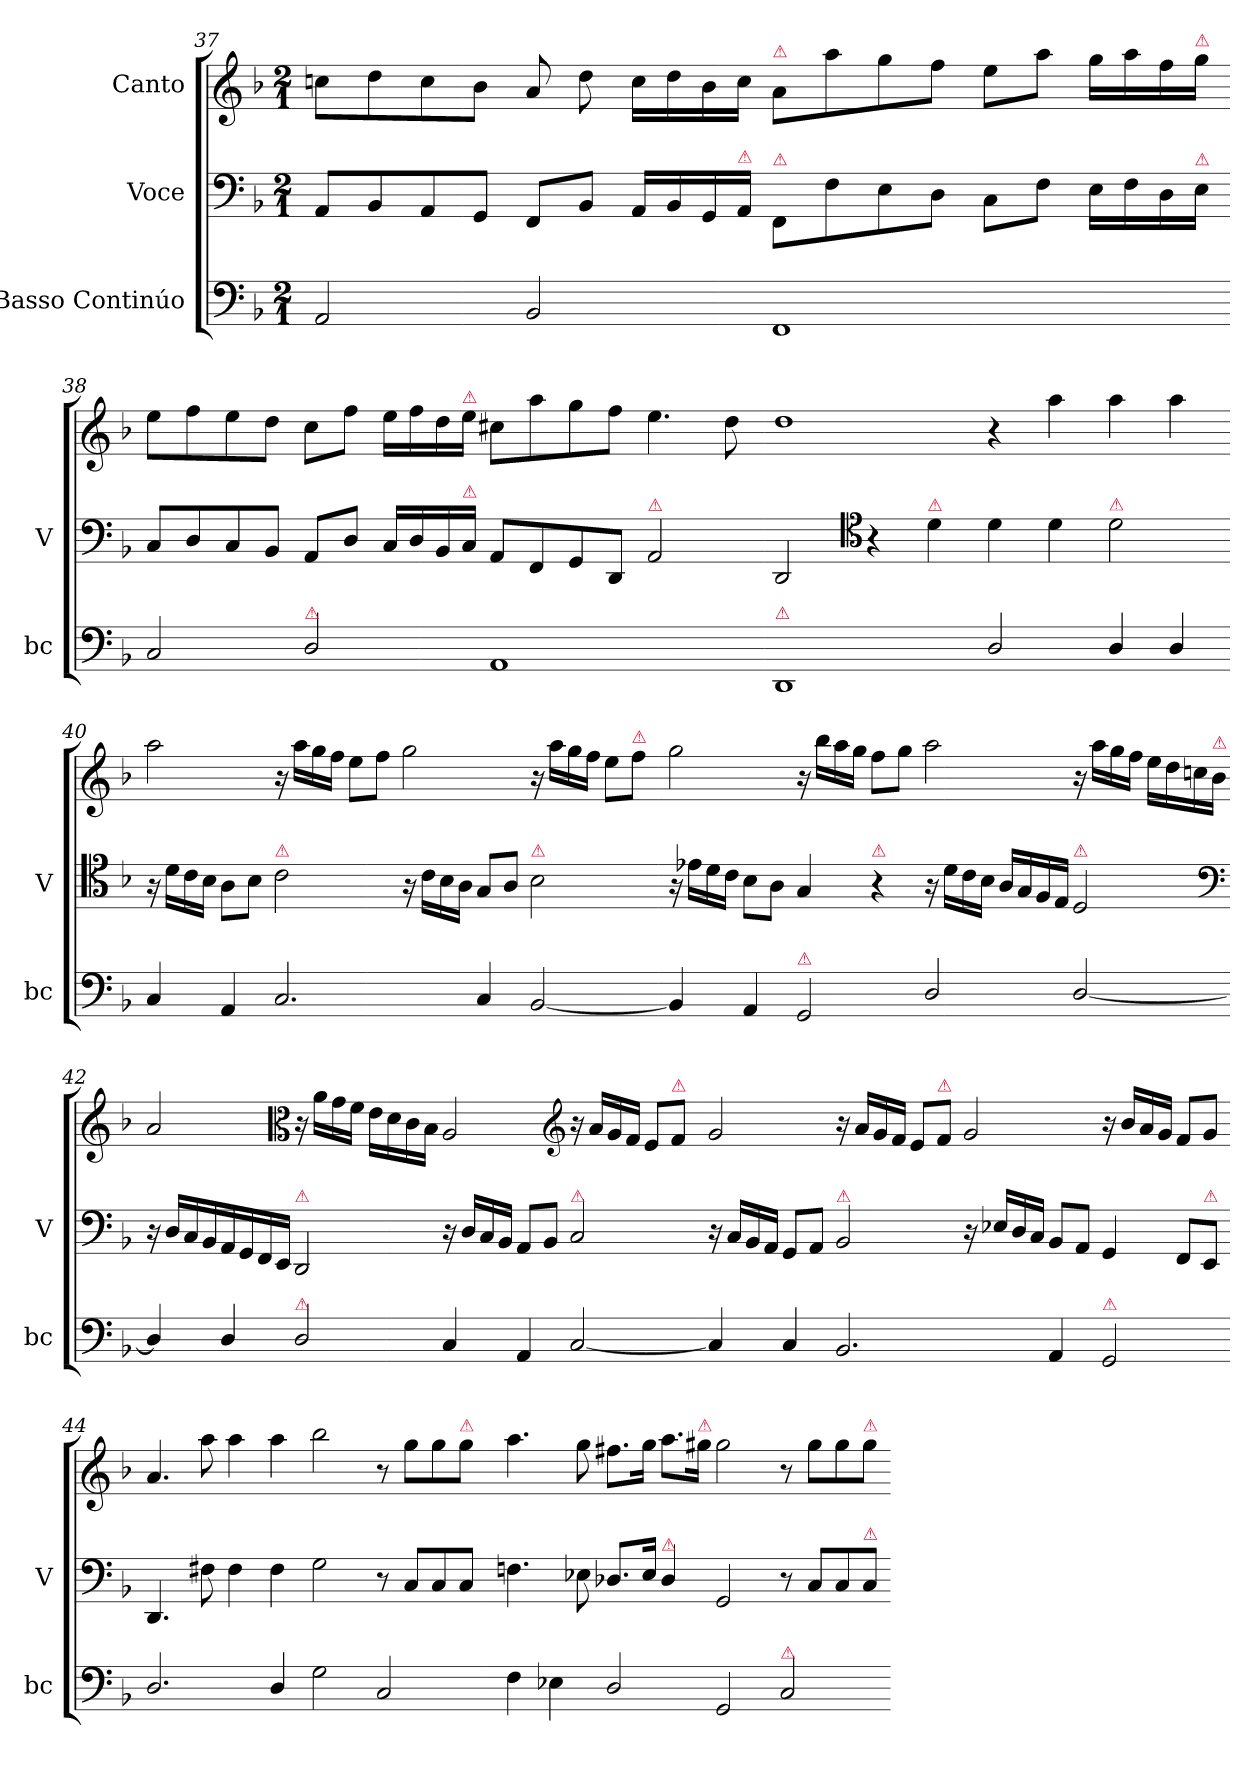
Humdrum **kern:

**kern	**kern	**dynam	**kern	**dynam
*part3	*part2	*part2	*part1	*part1
*staff3	*staff2	*staff2	*staff1	*staff1
*I"Basso Continúo	*I"Voce	*	*I"Canto	*
*I'bc	*I'V	*	*	*
*clefF4	*clefF4	*	*clefG2	*
*k[b-]	*k[b-]	*	*k[b-]	*
*M2/1	*M2/1	*	*M2/1	*
=37	=37	=37	=37	=37
2AA/	8AA/L	.	8ccn\L	.
.	8BB-/	.	8dd\	.
.	8AA/	.	8cc\	.
.	8GG/J	.	8b-\J	.
2BB-/	8FF/L	.	8a/	.
.	8BB-/J	.	8dd\	.
.	16AA/LL	.	16cc\LL	.
.	16BB-/	.	16dd\	.
.	16GG/	.	16b-\	.
!	!LO:TX:a:color=crimson:t=⚠	!	!	!
.	16AA/JJ	.	16cc\JJ	.
!	!	!	!LO:TX:a:color=crimson:t=⚠	!
!	!LO:TX:a:color=crimson:t=⚠	!	!	!
1FF	8FF/L	.	8a/L	.
.	8F\	.	8aa\	.
.	8E\	.	8gg\	.
.	8D\J	.	8ff\J	.
.	8C\L	.	8ee\L	.
.	8F\J	.	8aa\J	.
.	16E\LL	.	16gg\LL	.
.	16F\	.	16aa\	.
.	16D\	.	16ff\	.
!	!	!	!LO:TX:a:color=crimson:t=⚠	!
!	!LO:TX:a:color=crimson:t=⚠	!	!	!
.	16E\JJ	.	16gg\JJ	.
=38-	=38-	=38-	=38-	=38-
2C/	8C/L	.	8ee\L	.
.	8D/	.	8ff\	.
.	8C/	.	8ee\	.
.	8BB-/J	.	8dd\J	.
!LO:TX:a:color=crimson:t=⚠	!	!	!	!
2D/	8AA/L	.	8cc\L	.
.	8D/J	.	8ff\J	.
.	16C/LL	.	16ee\LL	.
.	16D/	.	16ff\	.
.	16BB-/	.	16dd\	.
!	!	!	!LO:TX:a:color=crimson:t=⚠	!
!	!LO:TX:a:color=crimson:t=⚠	!	!	!
.	16C/JJ	.	16ee\JJ	.
1AA	8AA/L	.	8cc#X\L	.
.	8FF/	.	8aa\	.
.	8GG/	.	8gg\	.
.	8DD/J	.	8ff\J	.
!	!LO:TX:a:color=crimson:t=⚠	!	!	!
.	2AA/	.	4.ee\	.
.	.	.	8dd\	.
=39-	=39-	=39-	=39-	=39-
!LO:TX:a:color=crimson:t=⚠	!	!	!	!
1DD	2DD/	.	1dd	.
*	*clefC4	*	*	*
.	4r	.	.	.
!	!LO:TX:a:color=crimson:t=⚠	!	!	!
.	4d\	.	.	.
2D/	4d\	.	4r	.
.	4d\	.	4aa\	.
!	!LO:TX:a:color=crimson:t=⚠	!	!	!
4D/	2d\	.	4aa\	.
4D/	.	.	4aa\	.
=40-	=40-	=40-	=40-	=40-
4C/	16r	.	2aa\	.
.	16d\LL	.	.	.
.	16c\	.	.	.
.	16B-\JJ	.	.	.
4AA/	8A\L	.	.	.
.	8B-\J	.	.	.
!	!LO:TX:a:color=crimson:t=⚠	!	!	!
2.C/	2c\	.	16r	.
.	.	.	16aa\LL	.
.	.	.	16gg\	.
.	.	.	16ff\JJ	.
.	.	.	8ee\L	.
.	.	.	8ff\J	.
.	16r	.	2gg\	.
.	16c\LL	.	.	.
.	16B-\	.	.	.
.	16A\JJ	.	.	.
4C/	8G/L	.	.	.
.	8A/J	.	.	.
!	!LO:TX:a:color=crimson:t=⚠	!	!	!
[2BB-/	2B-\	.	16r	.
.	.	.	16aa\LL	.
.	.	.	16gg\	.
.	.	.	16ff\JJ	.
.	.	.	8ee\L	.
!	!	!	!LO:TX:a:color=crimson:t=⚠	!
.	.	.	8ff\J	.
=41-	=41-	=41-	=41-	=41-
4BB-/]	16r	.	2gg\	.
.	16e-X\LL	.	.	.
.	16d\	.	.	.
.	16c\JJ	.	.	.
4AA/	8B-\L	.	.	.
.	8A\J	.	.	.
!LO:TX:a:color=crimson:t=⚠	!	!	!	!
2GG/	4G/	.	16r	.
.	.	.	16bb-\LL	.
.	.	.	16aa\	.
.	.	.	16gg\JJ	.
!	!LO:TX:a:color=crimson:t=⚠	!	!	!
.	4r	.	8ff\L	.
.	.	.	8gg\J	.
2D/	16r	.	2aa\	.
.	16d\LL	.	.	.
.	16c\	.	.	.
.	16B-\JJ	.	.	.
.	16A/LL	.	.	.
.	16G/	.	.	.
.	16F/	.	.	.
.	16E/JJ	.	.	.
!	!LO:TX:a:color=crimson:t=⚠	!	!	!
[2D/	2D/	.	16r	.
.	.	.	16aa\LL	.
.	.	.	16gg\	.
.	.	.	16ff\JJ	.
.	.	.	16ee\LL	.
.	.	.	16dd\	.
.	.	.	16ccn\	.
!	!	!	!LO:TX:a:color=crimson:t=⚠	!
.	.	.	16b-\JJ	.
*	*clefF4	*	*	*
=42-	=42-	=42-	=42-	=42-
4D/]	16r	.	2a/	.
.	16D/LL	.	.	.
.	16C/	.	.	.
.	16BB-/	.	.	.
4D/	16AA/	.	.	.
.	16GG/	.	.	.
.	16FF/	.	.	.
.	16EE/JJ	.	.	.
*	*	*	*clefC3	*
!	!LO:TX:a:color=crimson:t=⚠	!	!	!
!LO:TX:a:color=crimson:t=⚠	!	!	!	!
2D/	2DD/	.	16r	.
.	.	.	16a\LL	.
.	.	.	16g\	.
.	.	.	16f\JJ	.
.	.	.	16e\LL	.
.	.	.	16d\	.
.	.	.	16c\	.
.	.	.	16B-\JJ	.
4C/	16r	.	2A/	.
.	16D/LL	.	.	.
.	16C/	.	.	.
.	16BB-/JJ	.	.	.
4AA/	8AA/L	.	.	.
.	8BB-/J	.	.	.
*	*	*	*clefG2	*
!	!LO:TX:a:color=crimson:t=⚠	!	!	!
[2C/	2C/	.	16r	.
.	.	.	16a/LL	.
.	.	.	16g/	.
.	.	.	16f/JJ	.
.	.	.	8e/L	.
!	!	!	!LO:TX:a:color=crimson:t=⚠	!
.	.	.	8f/J	.
=43-	=43-	=43-	=43-	=43-
4C/]	16r	.	2g/	.
.	16C/LL	.	.	.
.	16BB-/	.	.	.
.	16AA/JJ	.	.	.
4C/	8GG/L	.	.	.
.	8AA/J	.	.	.
!	!LO:TX:a:color=crimson:t=⚠	!	!	!
2.BB-/	2BB-/	.	16r	.
.	.	.	16a/LL	.
.	.	.	16g/	.
.	.	.	16f/JJ	.
.	.	.	8e/L	.
!	!	!	!LO:TX:a:color=crimson:t=⚠	!
.	.	.	8f/J	.
.	16r	.	2g/	.
.	16E-X/LL	.	.	.
.	16D/	.	.	.
.	16C/JJ	.	.	.
4AA/	8BB-/L	.	.	.
.	8AA/J	.	.	.
!LO:TX:a:color=crimson:t=⚠	!	!	!	!
2GG/	4GG/	.	16r	.
.	.	.	16b-/LL	.
.	.	.	16a/	.
.	.	.	16g/JJ	.
.	8FF/L	.	8f/L	.
!	!LO:TX:a:color=crimson:t=⚠	!	!	!
.	8EE/J	.	8g/J	.
=44-	=44-	=44-	=44-	=44-
2.D/	4.DD/	.	4.a/	.
.	8F#X\	.	8aa\	.
.	4F#\	.	4aa\	.
4D/	4F#\	.	4aa\	.
2G\	2G\	.	2bb-\	.
2C/	8r	.	8r	.
.	8C/L	forte	8gg\L	forte
.	8C/	.	8gg\	.
!	!	!	!LO:TX:a:color=crimson:t=⚠	!
.	8C/J	.	8gg\J	.
=45-	=45-	=45-	=45-	=45-
4F\	4.Fn\	.	4.aa\	.
4E-X\	.	.	.	.
.	8E-X\	.	8gg\	.
2D/	8.D-X/L	.	8.ff#X\L	.
.	16E-/Jk	.	16gg\Jk	.
!	!LO:TX:a:color=crimson:t=⚠	!	!	!
.	4D-/	.	8.aa\L	.
!	!	!	!LO:TX:a:color=crimson:t=⚠	!
.	.	.	16gg#X\Jk	.
2GG/	2GG/	.	2gg#\	.
!LO:TX:a:color=crimson:t=⚠	!	!	!	!
2C/	8r	.	8r	.
.	8C/L	piano	8gg#\L	Piano.
.	8C/	.	8gg#\	.
!	!	!	!LO:TX:a:color=crimson:t=⚠	!
!	!LO:TX:a:color=crimson:t=⚠	!	!	!
.	8C/J	.	8gg#\J	.
=-	=-	=-	=-	=-
*-	*-	*-	*-	*-
